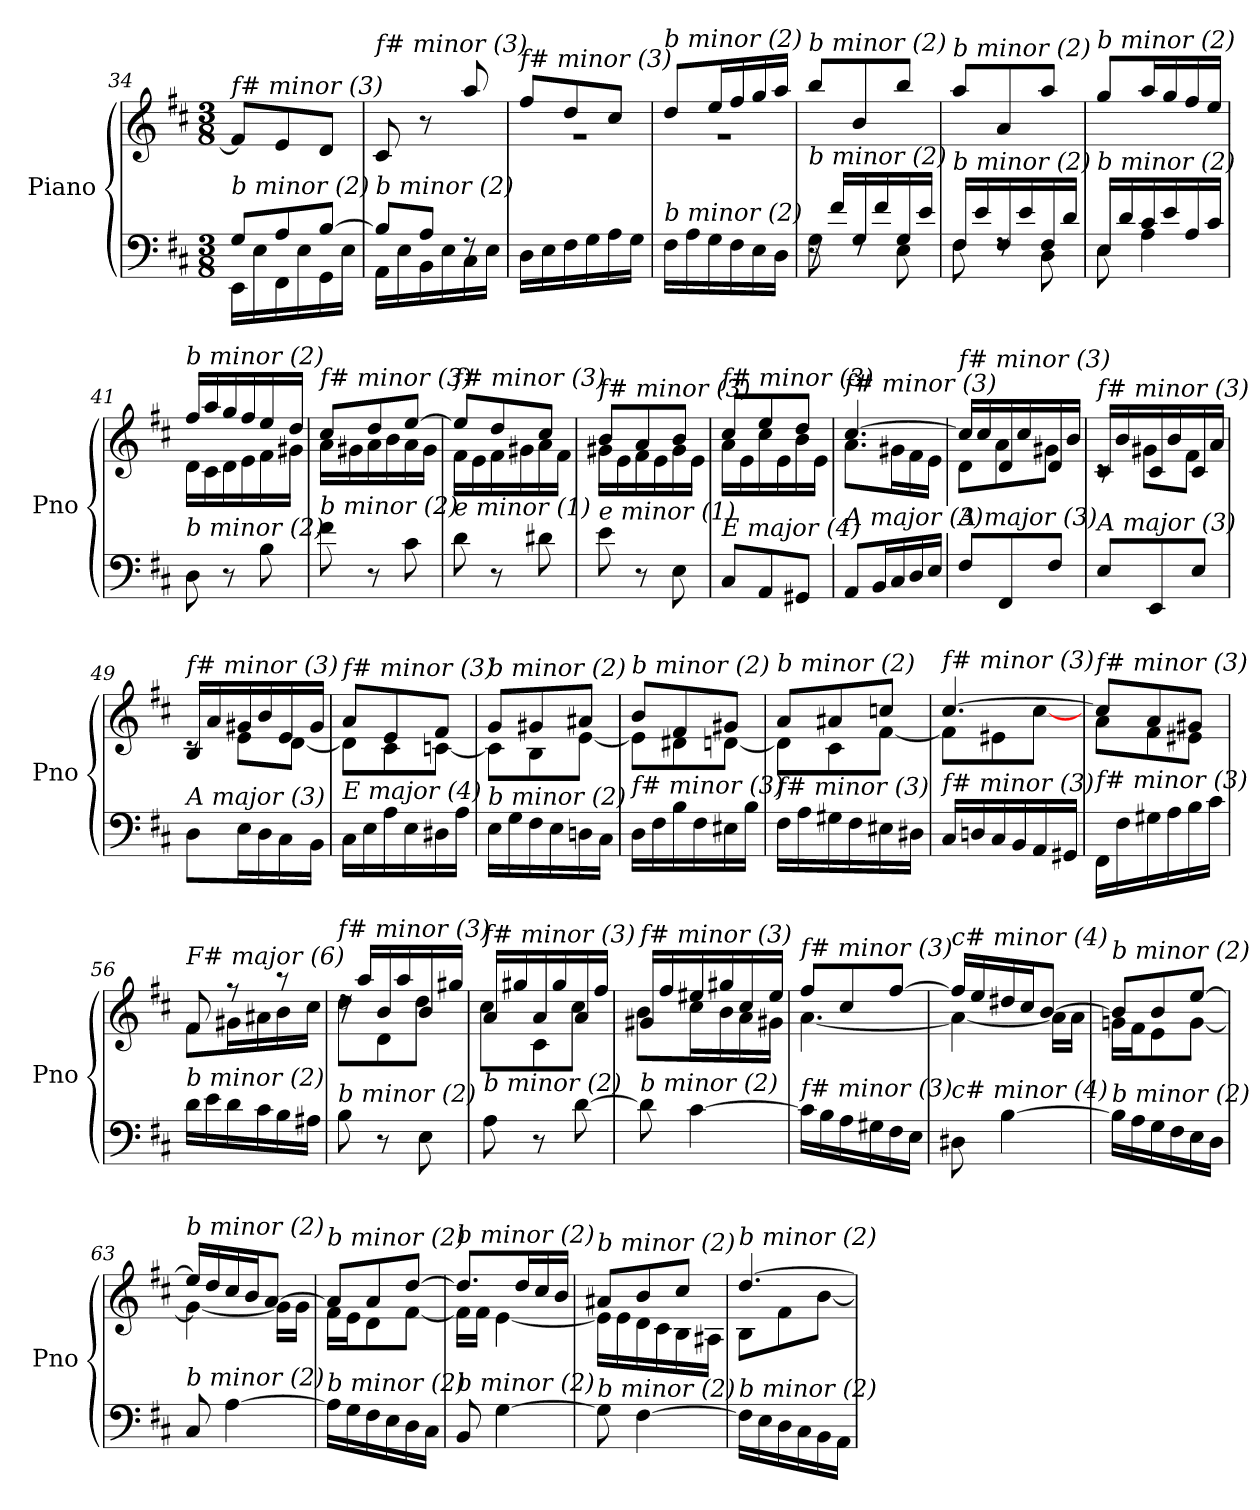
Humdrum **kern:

**kern	**kern
*part1	*part1
*staff2	*staff1
*I"Piano	*
*I'Pno	*
*clefF4	*clefG2
*k[f#c#]	*k[f#c#]
*M3/8	*M3/8
=34	=34
*^	*
!	!	!LO:TX:i:t=f# minor (3)
!LO:TX:i:t=b minor (2)	!	!
8G/L	16EE\LL	8f#/L]
.	16E\	.
8A/	16FF#\	8e/
.	16E\	.
[8B/J	16GG\	8d/J
.	16E\JJ	.
=35	=35	=35
!	!	!LO:TX:i:t=f# minor (3)
!LO:TX:i:t=b minor (2)	!	!
8B/L]	16AA\LL	8c#/
.	16E\	.
8A/J	16BB\	8r
.	16E\	.
8rF	16C#\	8aa/
.	16E\JJ	.
!!LO:LB:g=z
=36	=36	=36
*	*	*^
!	!	!LO:TX:i:t=f# minor (3)	!
!LO:TX:i:t=b minor (2)	!	!	!
*v	*v	*	*
16D\LL	8ff#/L	4.r
16E\	.	.
16F#\	8dd/	.
16G\	.	.
16A\	8cc#/J	.
16G\JJ	.	.
=37	=37	=37
!	!LO:TX:i:t=b minor (2)	!
!LO:TX:i:t=b minor (2)	!	!
16F#\LL	8dd/L	4.r
16A\	.	.
16G\	16ee/L	.
16F#\	16ff#/	.
16E\	16gg/	.
16D\JJ	16aa/JJ	.
*	*v	*v
=38	=38
*^	*
!	!	!LO:TX:i:t=b minor (2)
!LO:TX:i:t=b minor (2)	!	!
16rF	8G\	8bb/L
16f#/LL	.	.
16G/	8rF	8b/
16f#/	.	.
16G/	8E\	8bb/J
16e/JJ	.	.
=39	=39	=39
!	!	!LO:TX:i:t=b minor (2)
!LO:TX:i:t=b minor (2)	!	!
16F#/LL	8F#\	8aa/L
16e/	.	.
16F#/	8rF	8a/
16e/	.	.
16F#/	8D\	8aa/J
16d/JJ	.	.
=40	=40	=40
!	!	!LO:TX:i:t=b minor (2)
!LO:TX:i:t=b minor (2)	!	!
16E/LL	8E\	8gg/L
16d/	.	.
16c#/	4A\	16aa/L
16e/	.	16gg/
16A/	.	16ff#/
16c#/JJ	.	16ee/JJ
*v	*v	*
=41	=41
*	*^
!	!LO:TX:i:t=b minor (2)	!
!LO:TX:i:t=b minor (2)	!	!
8D\	16ff#/LL	16d\LL
.	16aa/	16c#\
8r	16gg/	16d\
.	16ff#/	16e\
8B\	16ee/	16f#\
.	16dd/JJ	16g#X\JJ
!!LO:LB:g=z	!!
=42	=42	=42
!	!LO:TX:i:t=f# minor (3)	!
!LO:TX:i:t=b minor (2)	!	!
8f#\	8cc#/L	16a\LL
.	.	16g#X\
8r	8dd/	16a\
.	.	16b\
8c#\	[8ee/J	16a\
.	.	16g#\JJ
=43	=43	=43
!	!LO:TX:i:t=f# minor (3)	!
!LO:TX:i:t=e minor (1)	!	!
8d\	8ee/L]	16f#\LL
.	.	16e\
8r	8dd/	16f#\
.	.	16g#X\
8d#X\	8cc#/J	16a\
.	.	16f#\JJ
=44	=44	=44
!	!LO:TX:i:t=f# minor (3)	!
!LO:TX:i:t=e minor (1)	!	!
8e\	8b/L	16g#X\LL
.	.	16e\
8r	8a/	16f#\
.	.	16e\
8E\	8b/J	16g#\
.	.	16e\JJ
=45	=45	=45
!	!LO:TX:i:t=f# minor (3)	!
!LO:TX:i:t=E major (4)	!	!
8C#/L	8cc#/L	16a\LL
.	.	16e\
8AA/	8ee/	16cc#\
.	.	16e\
8GG#X/J	8dd/J	16b\
.	.	16e\JJ
=46	=46	=46
!	!LO:TX:i:t=f# minor (3)	!
!LO:TX:i:t=A major (3)	!	!
8AA/L	[4.cc#/	8.a\L
16BB/L	.	.
16C#/	.	16g#X\L
16D/	.	16f#\
16E/JJ	.	16e\JJ
=47	=47	=47
!	!LO:TX:i:t=f# minor (3)	!
!LO:TX:i:t=A major (3)	!	!
8F#/L	16cc#/LL]	8d\L
.	16cc#/	.
8FF#/	16d/	8a\
.	16cc#/	.
8F#/J	16d/	8g#X\J
.	16b/JJ	.
!!LO:LB:g=z	!!
=48	=48	=48
!	!LO:TX:i:t=f# minor (3)	!
!LO:TX:i:t=A major (3)	!	!
8E/L	16c#/LL	8rc
.	16b/	.
8EE/	16c#/	8g#X\L
.	16b/	.
8E/J	16c#/	8f#\J
.	16a/JJ	.
=49	=49	=49
!	!LO:TX:i:t=f# minor (3)	!
!LO:TX:i:t=A major (3)	!	!
8D\L	16B/LL	8rc
.	16a/	.
16E\L	16g#X/	8e\L
16D\	16b/	.
16C#\	16e/	[8d\J
16BB\JJ	16g#/JJ	.
=50	=50	=50
!	!LO:TX:i:t=f# minor (3)	!
!LO:TX:i:t=E major (4)	!	!
16C#\LL	8a/L	8d\L]
16E\	.	.
16A\	8e/	8c#\
16E\	.	.
16D#X\	8f#/J	[8cn\J
16A\JJ	.	.
=51	=51	=51
!	!LO:TX:i:t=b minor (2)	!
!LO:TX:i:t=b minor (2)	!	!
16E\LL	8g/L	8c\L]
16G\	.	.
16F#\	8g#X/	8B\
16E\	.	.
16Dn\	8a#X/J	[8e\J
16C#\JJ	.	.
=52	=52	=52
!	!LO:TX:i:t=b minor (2)	!
!LO:TX:i:t=f# minor (3)	!	!
16D\LL	8b/L	8e\L]
16F#\	.	.
16B\	8f#/	8d#X\
16F#\	.	.
16E#X\	8g#X/J	[8dn\J
16B\JJ	.	.
!!LO:LB:g=z	!!
=53	=53	=53
!	!LO:TX:i:t=b minor (2)	!
!LO:TX:i:t=f# minor (3)	!	!
16F#\LL	8a/L	8d\L]
16A\	.	.
16G#X\	8a#X/	8c#\
16F#\	.	.
16E#X\	8ccni/J	[8f#\J
16D#X\JJ	.	.
=54	=54	=54
!	!LO:TX:i:t=f# minor (3)	!
!LO:TX:i:t=f# minor (3)	!	!
16C#/LL	[4.cc#/	8f#\L]
16Dn/	.	.
16C#/	.	8e#X\
16BB/	.	.
16AA/	.	[8cc#\J
16GG#X/JJ	.	.
=55	=55	=55
!	!LO:TX:i:t=f# minor (3)	!
!LO:TX:i:t=f# minor (3)	!	!
16FF#\LL	8cc#/L]	8a\L
16F#\	.	.
16G#X\	8a/	8f#\
16A\	.	.
16B\	8g#X/J	8e#X\J
16c#\JJ	.	.
=56	=56	=56
!	!LO:TX:i:t=F# major (6)	!
!LO:TX:i:t=b minor (2)	!	!
16d\LL	8f#/	8f#\L
16e\	.	.
16d\	8r	16g#X\L
16c#\	.	16a#X\
16B\	8r	16b\
16A#X\JJ	.	16cc#\JJ
=57	=57	=57
!	!LO:TX:i:t=f# minor (3)	!
!LO:TX:i:t=b minor (2)	!	!
8B\	16rdd	8dd\L
.	16aa/LL	.
8r	16b/	8d\
.	16aa/	.
8E\	16b/	8dd\J
.	16gg#X/JJ	.
=58	=58	=58
!	!LO:TX:i:t=f# minor (3)	!
!LO:TX:i:t=b minor (2)	!	!
8A\	16a/LL	8cc#\L
.	16gg#X/	.
8r	16a/	8c#\
.	16gg#/	.
[8d\	16a/	8cc#\J
.	16ff#/JJ	.
!!LO:LB:g=z	!!
=59	=59	=59
!	!LO:TX:i:t=f# minor (3)	!
!LO:TX:i:t=b minor (2)	!	!
8d\]	16g#X/LL	8b\L
.	16ff#/	.
[4c#\	16ee#X/	16cc#\L
.	16gg#X/	16b\
.	16cc#/	16a\
.	16ee#/JJ	16g#X\JJ
=60	=60	=60
!	!LO:TX:i:t=f# minor (3)	!
!LO:TX:i:t=f# minor (3)	!	!
16c#\LL]	8ff#/L	[4.a\
16B\	.	.
16A\	8cc#/	.
16G#X\	.	.
16F#\	[8ff#/J	.
16E\JJ	.	.
=61	=61	=61
!	!LO:TX:i:t=c# minor (4)	!
!LO:TX:i:t=c# minor (4)	!	!
8D#X\	16ff#/LL]	4a\_
.	16ee/	.
[4B\	16dd#X/	.
.	16cc#/J	.
.	[8b/J	16a\LL]
.	.	16a\JJ
=62	=62	=62
!	!LO:TX:i:t=b minor (2)	!
!LO:TX:i:t=b minor (2)	!	!
16B\LL]	8b/L]	16gn\LL
16A\	.	16f#\J
16G\	8b/	8e\
16F#\	.	.
16E\	[8ee/J	[8g\J
16D\JJ	.	.
=63	=63	=63
!	!LO:TX:i:t=b minor (2)	!
!LO:TX:i:t=b minor (2)	!	!
8C#/	16ee/LL]	4g\_
.	16dd/	.
[4A\	16cc#/	.
.	16b/J	.
.	[8a/J	16g\LL]
.	.	16g\JJ
=64	=64	=64
!	!LO:TX:i:t=b minor (2)	!
!LO:TX:i:t=b minor (2)	!	!
16A\LL]	8a/L]	16f#\LL
16G\	.	16e\J
16F#\	8a/	8d\
16E\	.	.
16D\	[8dd/J	[8f#\J
16C#\JJ	.	.
!!LO:PB:g=z	!!
=65	=65	=65
!	!LO:TX:i:t=b minor (2)	!
!LO:TX:i:t=b minor (2)	!	!
8BB/	8.dd/L]	16f#\LL]
.	.	16f#\JJ
[4G\	.	[4e\
.	16dd/L	.
.	16cc#/	.
.	16b/JJ	.
=66	=66	=66
!	!LO:TX:i:t=b minor (2)	!
!LO:TX:i:t=b minor (2)	!	!
8G\]	8a#X/L	16e\LL]
.	.	16e\
[4F#\	8b/	16d\
.	.	16c#\
.	8cc#/J	16B\
.	.	16A#X\JJ
=67	=67	=67
!	!LO:TX:i:t=b minor (2)	!
!LO:TX:i:t=b minor (2)	!	!
16F#\LL]	[4.dd/	8B\L
16E\	.	.
16D\	.	8f#\
16C#\	.	.
16BB\	.	[8b\J
16AA\JJ	.	.
*	*v	*v
=	=
*-	*-
